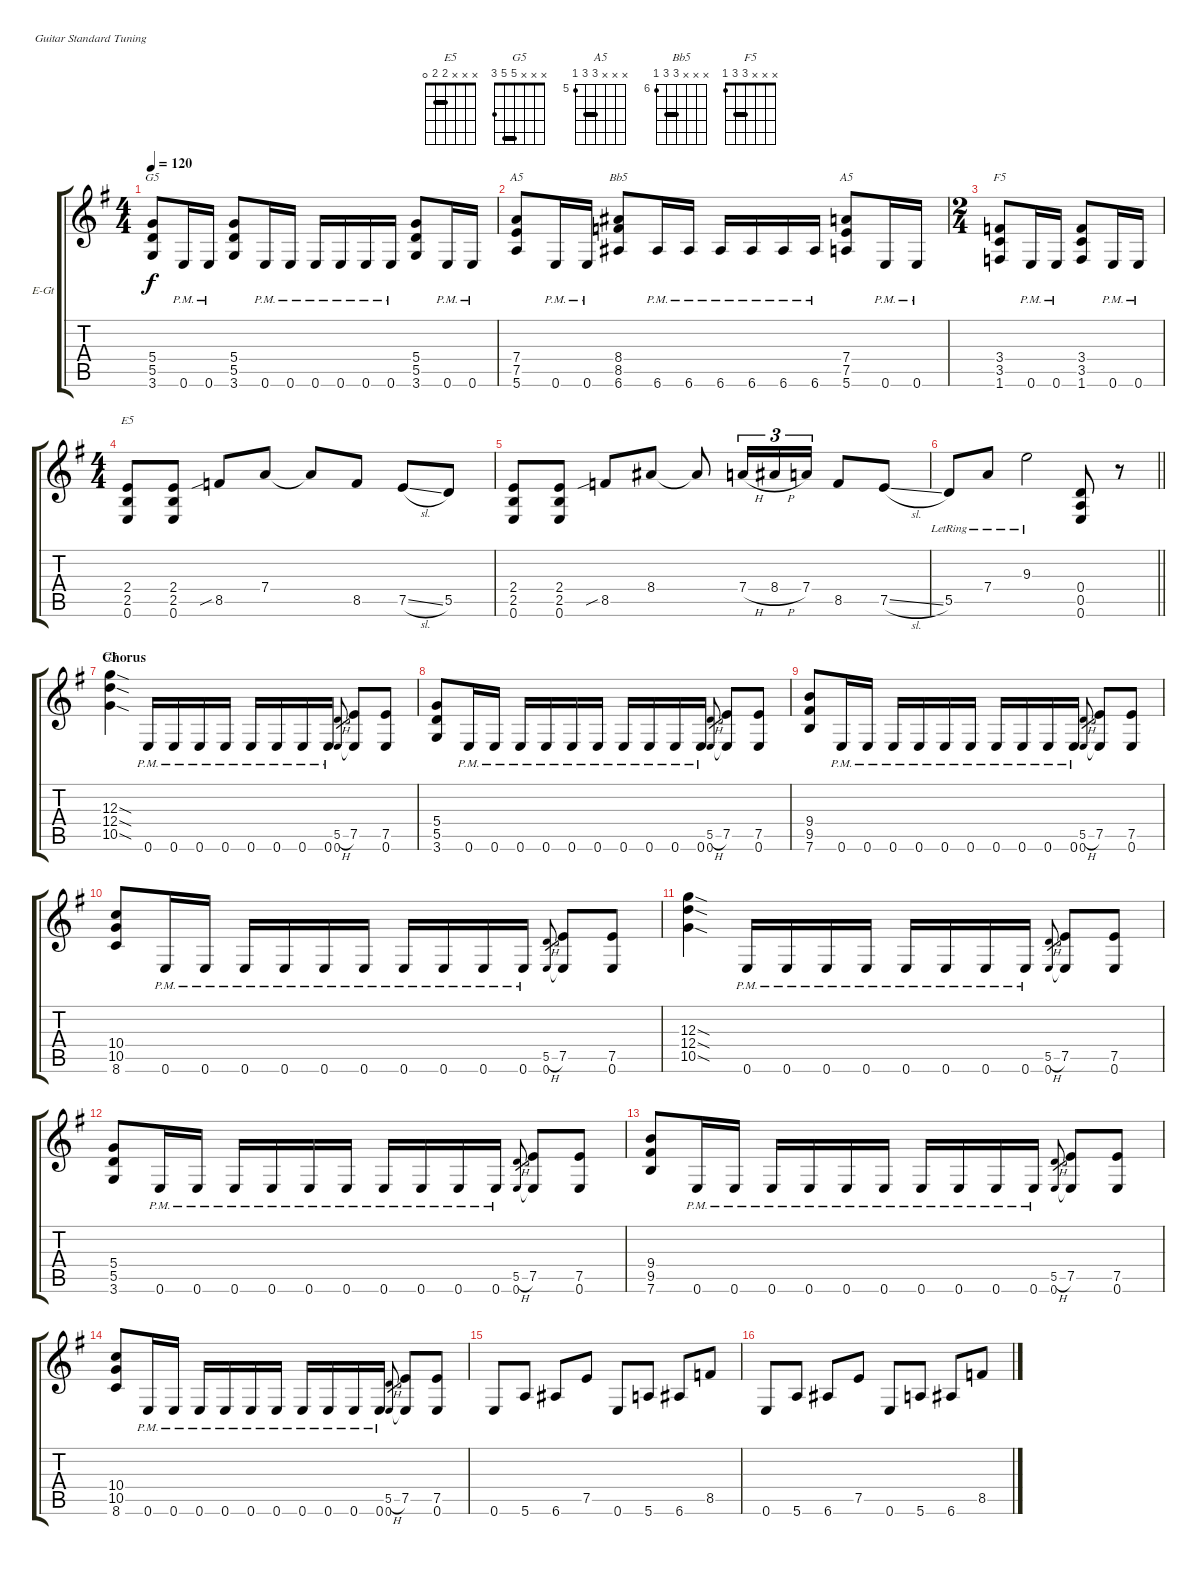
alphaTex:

\defaultSystemsLayout 4
\bracketExtendMode groupsimilarinstruments
\firstSystemTrackNameOrientation horizontal
\otherSystemsTrackNameOrientation horizontal
\track ("Guitar 2" "E-Gt") {instrument distortionguitar}
\staff {score tabs}
\tuning (E4 B3 G3 D3 A2 E2)
\chord ("E5" x x x 2 2 0) {barre 2}
\chord ("G5" x x x 5 5 3) {barre 5}
\chord ("A5" x x x 7 7 5) {firstfret 5 barre 7}
\chord ("Bb5" x x x 8 8 6) {firstfret 6 barre 8}
\chord ("F5" x x x 3 3 1) {barre 3}
\ts (4 4)
\tempo 120
\clef g2
\ks g
(3.6 5.5 5.4).8{ch "G5" dy f} 0.6{pm}.16 0.6{pm}.16 (3.6 5.5 5.4).8 0.6{pm}.16 0.6{pm}.16 0.6{pm}.16 0.6{pm}.16 0.6{pm}.16 0.6{pm}.16 (3.6 5.5 5.4).8 0.6{pm}.16 0.6{pm}.16 |
(5.6 7.5 7.4).8{ch "A5"} 0.6{pm}.16 0.6{pm}.16 (6.6 8.5 8.4).8{ch "Bb5"} 6.6{pm}.16 6.6{pm}.16 6.6{pm}.16 6.6{pm}.16 6.6{pm}.16 6.6{pm}.16 (5.6 7.5 7.4).8{ch "A5"} 0.6{pm}.16 0.6{pm}.16 |
\ts (2 4)
(1.6 3.5 3.4).8{ch "F5"} 0.6{pm}.16 0.6{pm}.16 (1.6 3.5 3.4).8 0.6{pm}.16 0.6{pm}.16 |
\ts (4 4)
(2.4 2.5 0.6).8{ch "E5"} (2.4 2.5 0.6).8 8.5{sib}.8 7.4.8 7.4{t}.8 8.5.8 7.5{sl}.8 5.5.8 |
(2.4 2.5 0.6).8 (2.4 2.5 0.6).8 8.5{sib}.8 8.4.8 8.4{t}.8 7.4{h}.16{tu (3 2)} 8.4{h}.16{tu (3 2)} 7.4.16{tu (3 2)} 8.5.8 7.5{sl}.8 |
\barLineRight lightlight
5.5{lr}.8 7.4{lr}.8 9.3{lr}.2 (0.6 0.5 0.4).8 r.8 |
\section ("" "Chorus")
(12.3{sod} 12.4{sod} 10.5{sod}).4{ch "G5"} 0.6{pm}.16 0.6{pm}.16 0.6{pm}.16 0.6{pm}.16 0.6{pm}.16 0.6{pm}.16 0.6{pm}.16 0.6{pm}.16 (0.6 5.5{h}).8{gr} (7.5 0.6{t}).8 (0.6 7.5).8 |
(5.4 5.5 3.6).8 0.6{pm}.16 0.6{pm}.16 0.6{pm}.16 0.6{pm}.16 0.6{pm}.16 0.6{pm}.16 0.6{pm}.16 0.6{pm}.16 0.6{pm}.16 0.6{pm}.16 (0.6 5.5{h}).8{gr} (7.5 0.6{t}).8 (0.6 7.5).8 |
(9.4 9.5 7.6).8 0.6{pm}.16 0.6{pm}.16 0.6{pm}.16 0.6{pm}.16 0.6{pm}.16 0.6{pm}.16 0.6{pm}.16 0.6{pm}.16 0.6{pm}.16 0.6{pm}.16 (0.6 5.5{h}).8{gr} (7.5 0.6{t}).8 (0.6 7.5).8 |
(10.4 10.5 8.6).8 0.6{pm}.16 0.6{pm}.16 0.6{pm}.16 0.6{pm}.16 0.6{pm}.16 0.6{pm}.16 0.6{pm}.16 0.6{pm}.16 0.6{pm}.16 0.6{pm}.16 (0.6 5.5{h}).8{gr} (7.5 0.6{t}).8 (0.6 7.5).8 |
(12.3{sod} 12.4{sod} 10.5{sod}).4 0.6{pm}.16 0.6{pm}.16 0.6{pm}.16 0.6{pm}.16 0.6{pm}.16 0.6{pm}.16 0.6{pm}.16 0.6{pm}.16 (0.6 5.5{h}).8{gr} (7.5 0.6{t}).8 (0.6 7.5).8 |
(5.4 5.5 3.6).8 0.6{pm}.16 0.6{pm}.16 0.6{pm}.16 0.6{pm}.16 0.6{pm}.16 0.6{pm}.16 0.6{pm}.16 0.6{pm}.16 0.6{pm}.16 0.6{pm}.16 (0.6 5.5{h}).8{gr} (7.5 0.6{t}).8 (0.6 7.5).8 |
(9.4 9.5 7.6).8 0.6{pm}.16 0.6{pm}.16 0.6{pm}.16 0.6{pm}.16 0.6{pm}.16 0.6{pm}.16 0.6{pm}.16 0.6{pm}.16 0.6{pm}.16 0.6{pm}.16 (0.6 5.5{h}).8{gr} (7.5 0.6{t}).8 (0.6 7.5).8 |
(10.4 10.5 8.6).8 0.6{pm}.16 0.6{pm}.16 0.6{pm}.16 0.6{pm}.16 0.6{pm}.16 0.6{pm}.16 0.6{pm}.16 0.6{pm}.16 0.6{pm}.16 0.6{pm}.16 (0.6 5.5{h}).8{gr} (7.5 0.6{t}).8 (0.6 7.5).8 |
0.6.8 5.6.8 6.6.8 7.5.8 0.6.8 5.6.8 6.6.8 8.5.8 |
0.6.8 5.6.8 6.6.8 7.5.8 0.6.8 5.6.8 6.6.8 8.5.8
